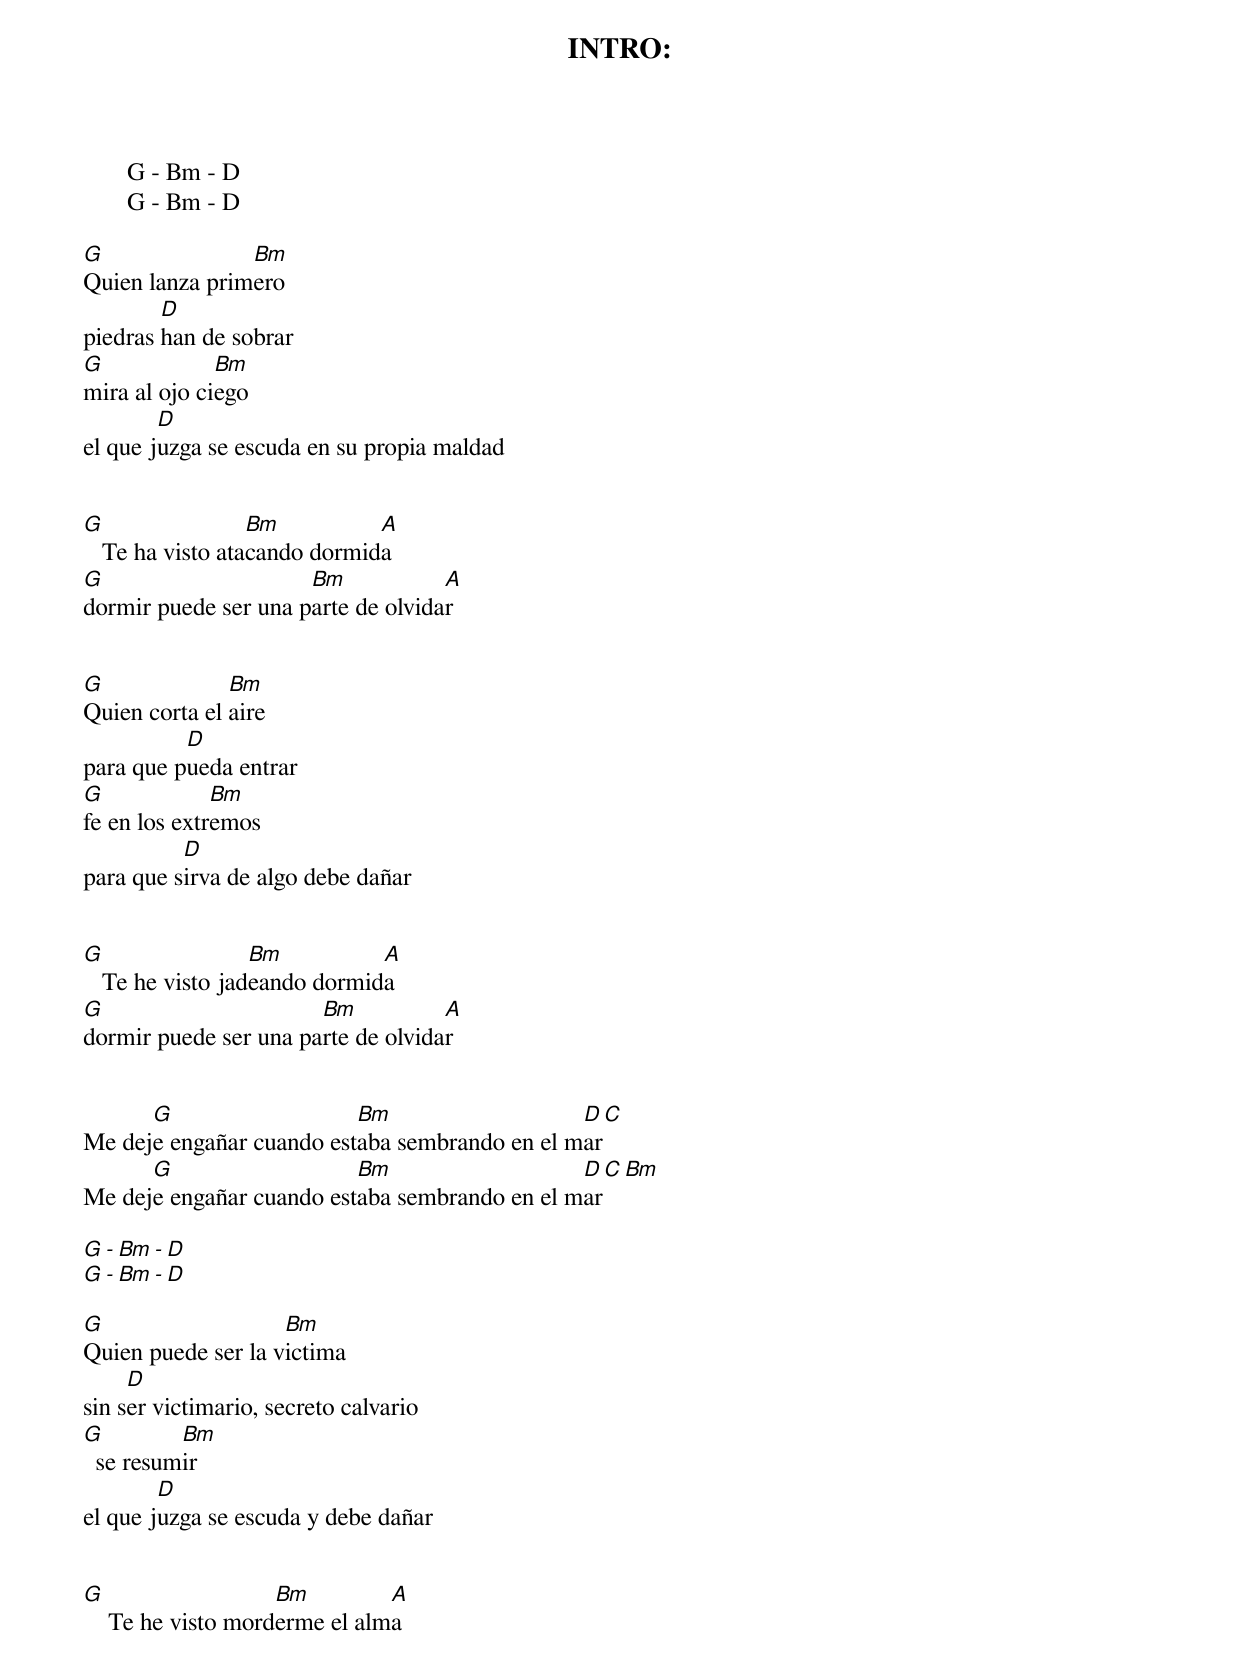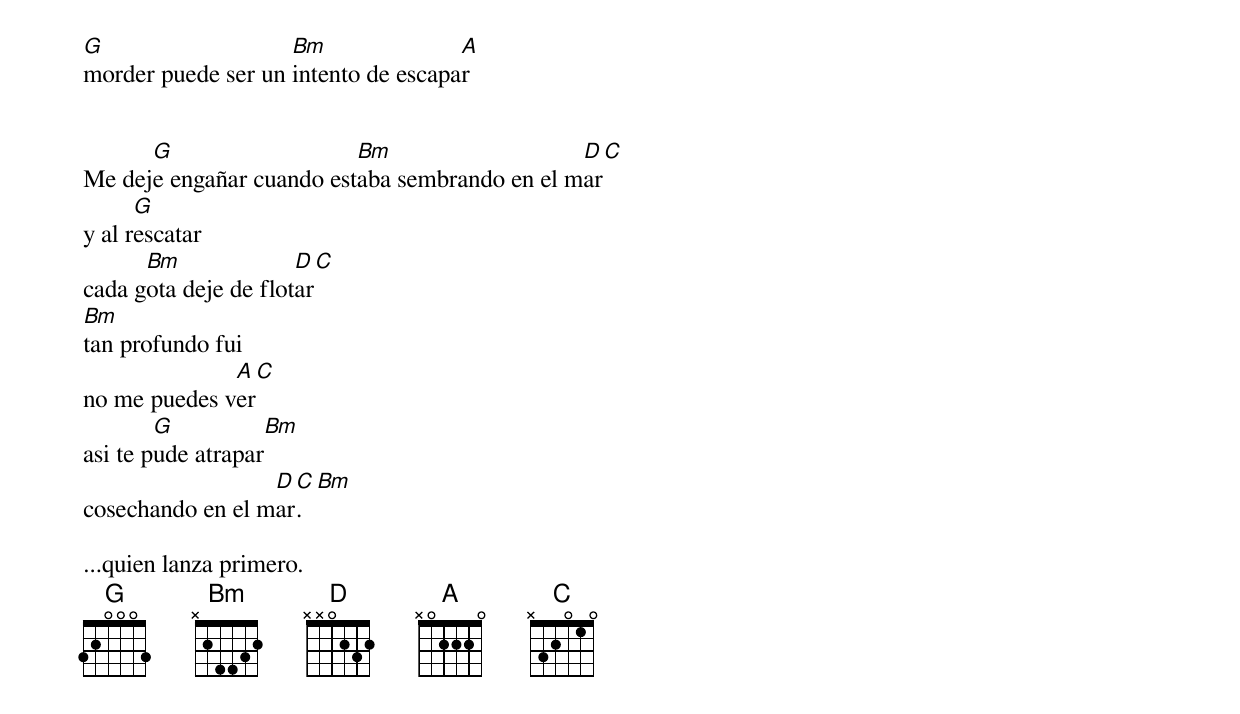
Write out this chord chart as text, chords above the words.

INTRO:
       G - Bm - D
       G - Bm - D

G               Bm
Quien lanza primero
        D
piedras han de sobrar
G             Bm
mira al ojo ciego
        D
el que juzga se escuda en su propia maldad


G                 Bm          A
   Te ha visto atacando dormida
G                     Bm            A
dormir puede ser una parte de olvidar


G              Bm
Quien corta el aire
          D
para que pueda entrar
G             Bm
fe en los extremos
          D
para que sirva de algo debe dañar


G                 Bm          A
   Te he visto jadeando dormida
G                      Bm           A
dormir puede ser una parte de olvidar


      G                   Bm                   D C
Me deje engañar cuando estaba sembrando en el mar
      G                   Bm                   D C  Bm
Me deje engañar cuando estaba sembrando en el mar

   G - Bm - D
    G - Bm - D

G                   Bm
Quien puede ser la victima
     D
sin ser victimario, secreto calvario
G         Bm
  se resumir
        D
el que juzga se escuda y debe dañar


G                   Bm         A
    Te he visto morderme el alma
G                   Bm               A
morder puede ser un intento de escapar


      G                   Bm                   D C
Me deje engañar cuando estaba sembrando en el mar
      G
y al rescatar
      Bm              D C
cada gota deje de flotar
Bm
tan profundo fui
              A C
no me puedes ver
        G           Bm
asi te pude atrapar
                  D C Bm
cosechando en el mar.

...quien lanza primero.
